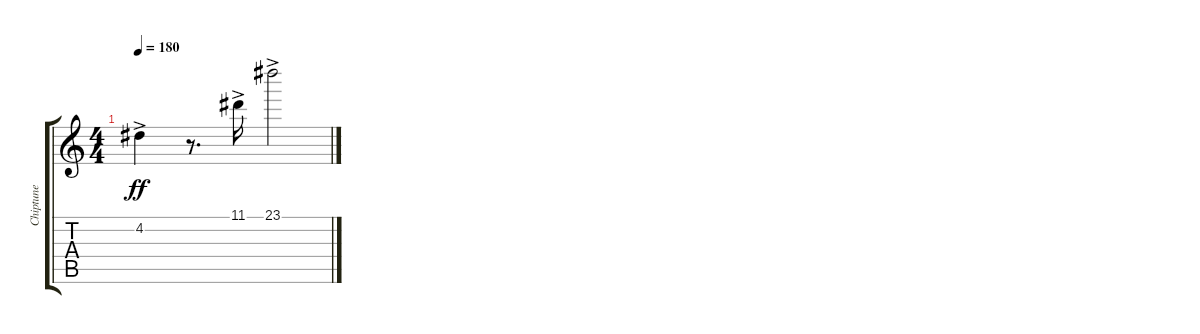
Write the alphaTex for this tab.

\track ("Chiptune" "Chiptune") {instrument lead1square}
\staff {score tabs}
\tuning (E5 B4 G4 D4 A3 E3) {hide}
\ts (4 4)
\tempo 180
\clef g2
\ks c
4.2{ac}.4{dy ff} r.8{d} 11.1{ac}.16 23.1{ac}.2{volume 0}
